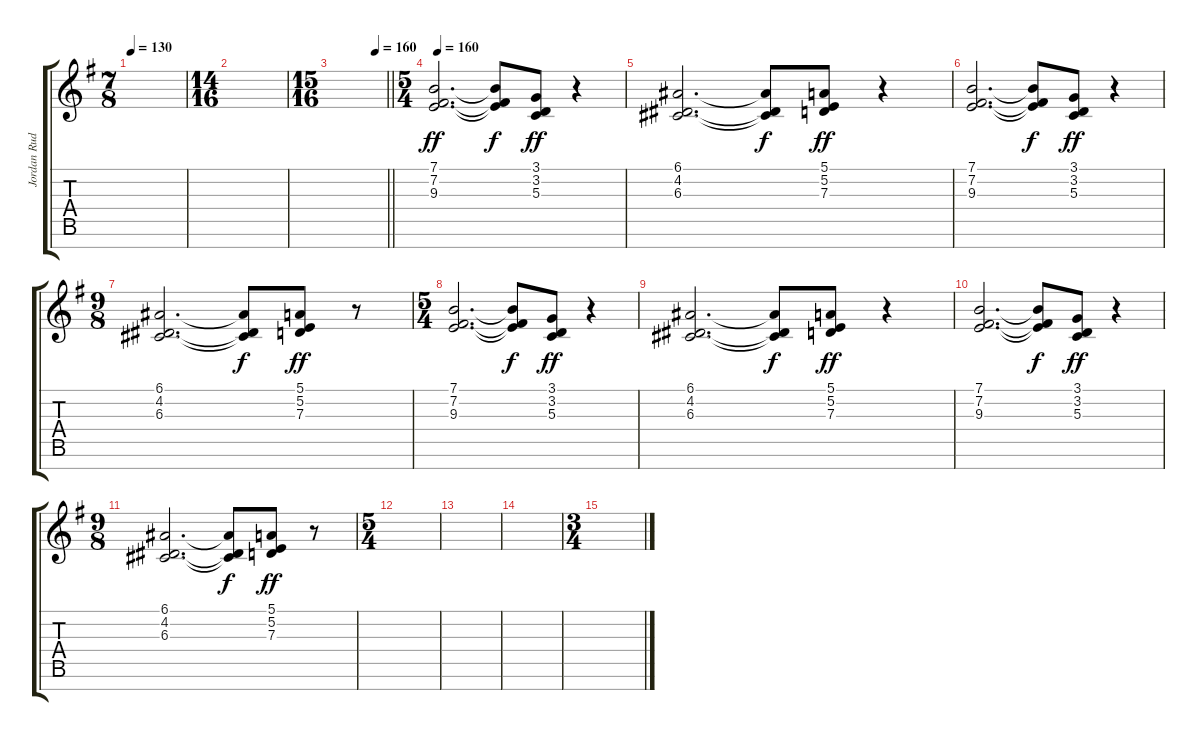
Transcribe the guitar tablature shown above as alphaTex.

\track ("Jordan Rudess - Keyboards" "Jordan Rud") {instrument synthstrings2}
\staff {score tabs}
\tuning (E4 B3 G3 D3 A2 E2 B1) {hide}
\ts (7 8)
\tempo 130
\clef g2
\ks g
|
\ts (14 16)
|
\ts (15 16)
\tempo (160 0.8)
\barLineRight lightlight
|
\ts (5 4)
\tempo 160
(7.1 7.2 9.3).2{d dy ff volume 7 instrument lead2sawtooth} (7.1{t} 7.2{t} 9.3{t}).8{dy f} (3.1 3.2 5.3).8{dy ff} r.4 |
(6.1 4.2 6.3).2{d} (6.1{t} 4.2{t} 6.3{t}).8{dy f} (5.1 5.2 7.3).8{dy ff} r.4 |
(7.1 7.2 9.3).2{d} (7.1{t} 7.2{t} 9.3{t}).8{dy f} (3.1 3.2 5.3).8{dy ff} r.4 |
\ts (9 8)
(6.1 4.2 6.3).2{d} (6.1{t} 4.2{t} 6.3{t}).8{dy f} (5.1 5.2 7.3).8{dy ff} r.8 |
\ts (5 4)
(7.1 7.2 9.3).2{d instrument lead2sawtooth} (7.1{t} 7.2{t} 9.3{t}).8{dy f} (3.1 3.2 5.3).8{dy ff} r.4 |
(6.1 4.2 6.3).2{d} (6.1{t} 4.2{t} 6.3{t}).8{dy f} (5.1 5.2 7.3).8{dy ff} r.4 |
(7.1 7.2 9.3).2{d} (7.1{t} 7.2{t} 9.3{t}).8{dy f} (3.1 3.2 5.3).8{dy ff} r.4 |
\ts (9 8)
(6.1 4.2 6.3).2{d} (6.1{t} 4.2{t} 6.3{t}).8{dy f} (5.1 5.2 7.3).8{dy ff} r.8 |
\ts (5 4)
|
|
|
\ts (3 4)
